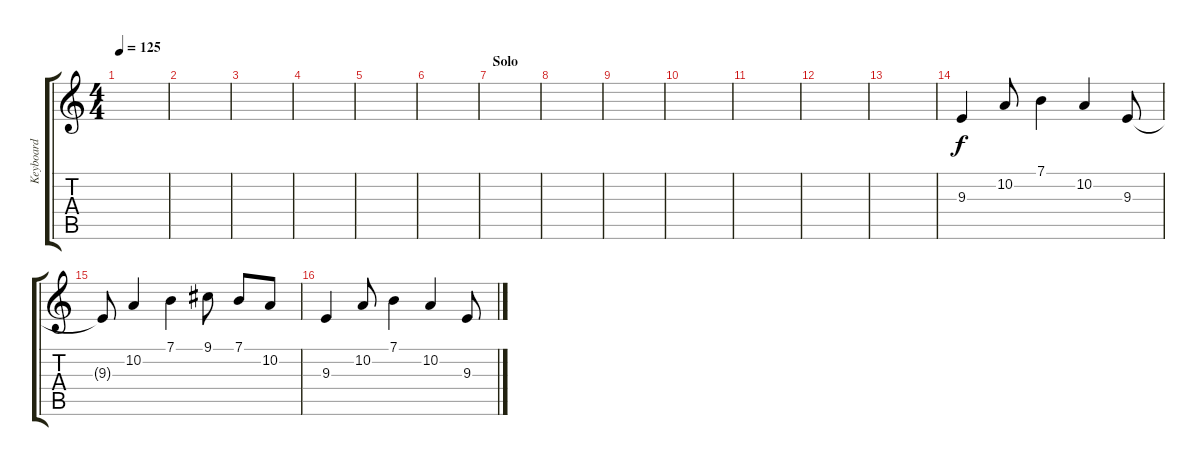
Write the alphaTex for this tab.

\track ("Keyboard" "Keyboard") {instrument electricgrandpiano}
\staff {score tabs}
\tuning (E4 B3 G3 D3 A2 E2) {hide}
\ts (4 4)
\tempo 125
\clef g2
\ks c
|
|
|
|
|
|
\section ("" "Solo")
|
|
|
|
|
|
|
9.3.4 10.2.8 7.1.4 10.2.4 9.3.8 |
9.3{t}.8 10.2.4 7.1.4 9.1.8 7.1.8 10.2.8 |
9.3.4 10.2.8 7.1.4 10.2.4 9.3.8
